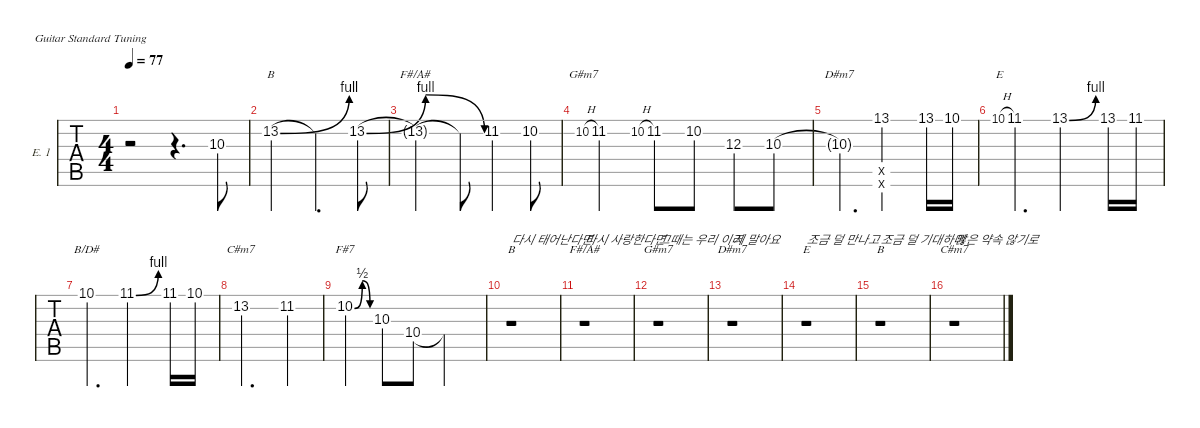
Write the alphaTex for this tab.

\defaultSystemsLayout 4
\hideDynamics
\bracketExtendMode nobrackets
\firstSystemTrackNameOrientation horizontal
\track ("Distortion Guitar" "E. 1") {defaultSystemsLayout 4 instrument distortionguitar}
\staff {tabs}
\tuning (E4 B3 G3 D3 A2 E2)
\chord ("B" 2 4 4 4 2 x) {showdiagram false showfingering false barre 2}
\chord ("F#/A#" 2 2 3 2 4 2) {showdiagram false showfingering false barre (2 2 2)}
\chord ("G#m7" 11 12 13 13 11 x) {firstfret 11 showdiagram false showfingering false barre 11}
\chord ("D#m7" 6 7 8 8 6 x) {firstfret 6 showdiagram false showfingering false barre 6}
\chord ("E" 0 0 1 2 2 0) {showdiagram false showfingering false}
\chord ("B/D#" 2 4 4 4 2 x) {showdiagram false showfingering false barre 2}
\chord ("C#m7" 4 5 4 6 4 x) {firstfret 4 showdiagram false showfingering false barre (4 4)}
\chord ("F#7" 2 2 3 2 4 2) {showdiagram false showfingering false barre (2 2 2)}
\ts (4 4)
\tempo 77
\clef g2
\ks c
r.2{dy mf instrument distortionguitar} r.4{d} 10.3.8 |
13.2{be (bend 0 0 15 4)}.2{ch "B"} 13.2{t}.4{d} 13.2{be (bendrelease 0 0 6.6 4 15 4 21.599999999999998 0)}.8 |
13.2{t}.2{ch "F#/A#"} 13.2{t}.8 11.2{acc #}.4 10.2.8 |
10.2{h}.8{ch "G#m7" gr onbeat} 11.2{acc #}.2 10.2{h}.8{gr onbeat} 11.2{acc #}.8 10.2.8 12.3.8 10.3.8 |
10.3{t}.4{d ch "D#m7"} (13.1 13.5{x acc #} 14.6{x acc #}).2 13.1.16 10.1.16 |
10.1{h}.8{ch "E" gr onbeat} 11.1{acc #}.4{d} 13.1{be (bend 0 0 15 4)}.2 13.1.16 11.1{acc #}.16 |
10.1.4{d ch "B/D#"} 11.1{be (bend 0 0 15 4) acc #}.2 11.1{acc #}.16 10.1.16 |
13.2.2{d ch "C#m7"} 11.2{acc #}.4 |
10.2{be (bendrelease 0 0 10.799999999999999 2 20.4 2 30 0)}.4{ch "F#7"} 10.3.8 10.4.8 10.4{t}.2 |
r.1{ch "B" txt "다시 태어난다면"} |
r.1{ch "F#/A#" txt "다시 사랑한다면"} |
r.1{ch "G#m7" txt "그때는 우리 이러"} |
r.1{ch "D#m7" txt "지 말아요"} |
r.1{ch "E" txt "조금 덜 만나고"} |
r.1{ch "B" txt "조금 덜 기대하며"} |
r.1{ch "C#m7" txt "많은 약속 않기로"}
